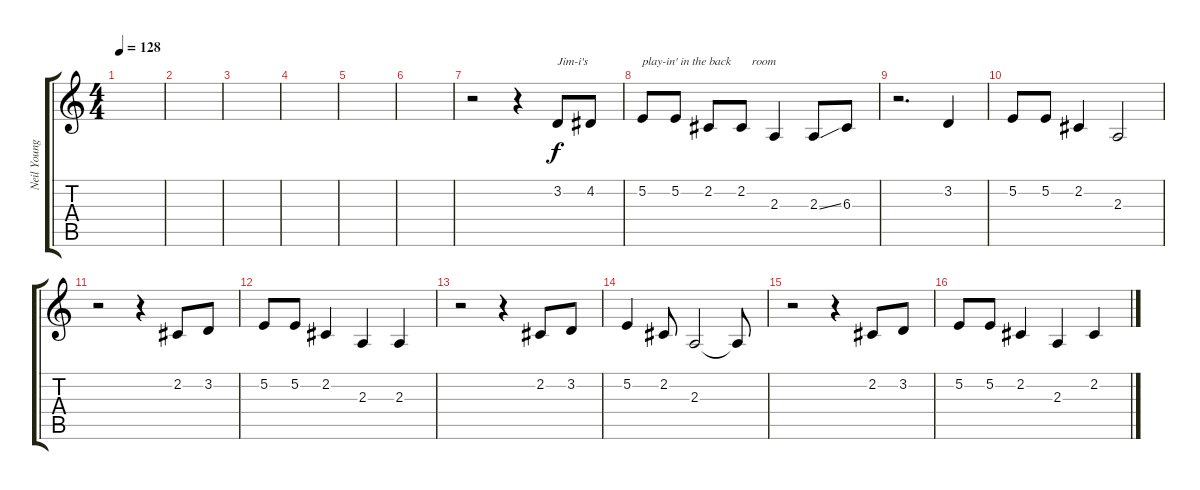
\track ("Neil Young Vocal" "Neil Young") {instrument oboe}
\staff {score tabs}
\tuning (E4 B3 G3 D3 A2 E2) {hide}
\ts (4 4)
\tempo 128
\clef g2
\ks c
|
|
|
|
|
|
r.2 r.4 3.2.8{txt "Jim-i's"} 4.2.8 |
5.2.8{txt "play-in' in the back       room"} 5.2.8 2.2.8 2.2.8 2.3.4 2.3{ss}.8 6.3.8 |
r.2{d} 3.2.4 |
5.2.8 5.2.8 2.2.4 2.3.2 |
r.2 r.4 2.2.8 3.2.8 |
5.2.8 5.2.8 2.2.4 2.3.4 2.3.4 |
r.2 r.4 2.2.8 3.2.8 |
5.2.4 2.2.8 2.3.2 2.3{t}.8 |
r.2 r.4 2.2.8 3.2.8 |
5.2.8 5.2.8 2.2.4 2.3.4 2.2.4
